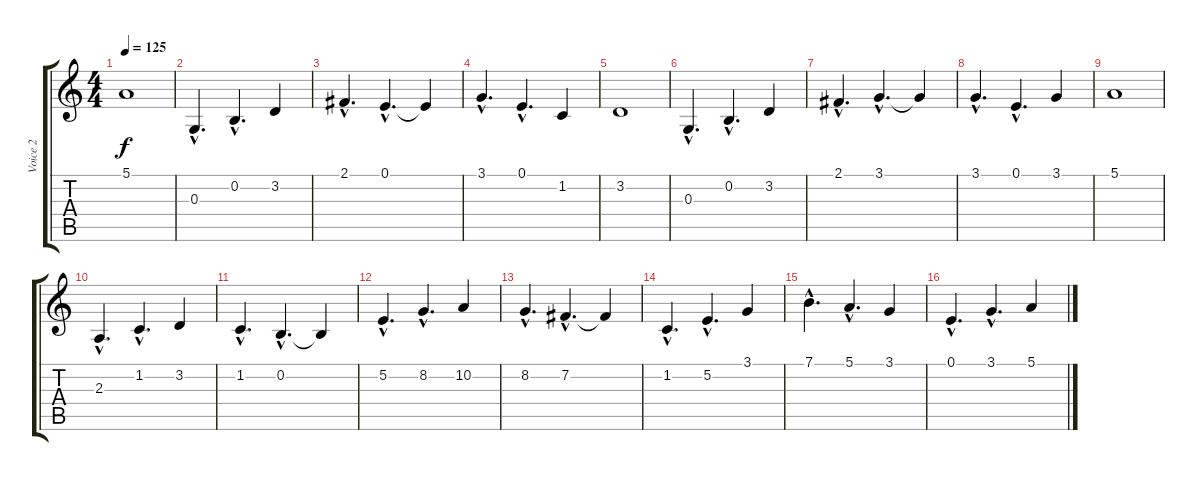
\track ("Voice 2" "Voice 2") {instrument choiraahs}
\staff {score tabs}
\tuning (E4 B3 G3 D3 A2 E2) {hide}
\ts (4 4)
\tempo 125
\clef g2
\ks c
5.1.1{dy f} |
0.3{hac}.4{d} 0.2{hac}.4{d} 3.2.4 |
2.1{hac}.4{d} 0.1{hac}.4{d} 0.1{t}.4 |
3.1{hac}.4{d} 0.1{hac}.4{d} 1.2.4 |
3.2.1 |
0.3{hac}.4{d} 0.2{hac}.4{d} 3.2.4 |
2.1{hac}.4{d} 3.1{hac}.4{d} 3.1{t}.4 |
3.1{hac}.4{d} 0.1{hac}.4{d} 3.1.4 |
5.1.1 |
2.3{hac}.4{d} 1.2{hac}.4{d} 3.2.4 |
1.2{hac}.4{d} 0.2{hac}.4{d} 0.2{t}.4 |
5.2{hac}.4{d} 8.2{hac}.4{d} 10.2.4 |
8.2{hac}.4{d} 7.2{hac}.4{d} 7.2{t}.4 |
1.2{hac}.4{d} 5.2{hac}.4{d} 3.1.4 |
7.1{hac}.4{d} 5.1{hac}.4{d} 3.1.4 |
0.1{hac}.4{d} 3.1{hac}.4{d} 5.1.4
